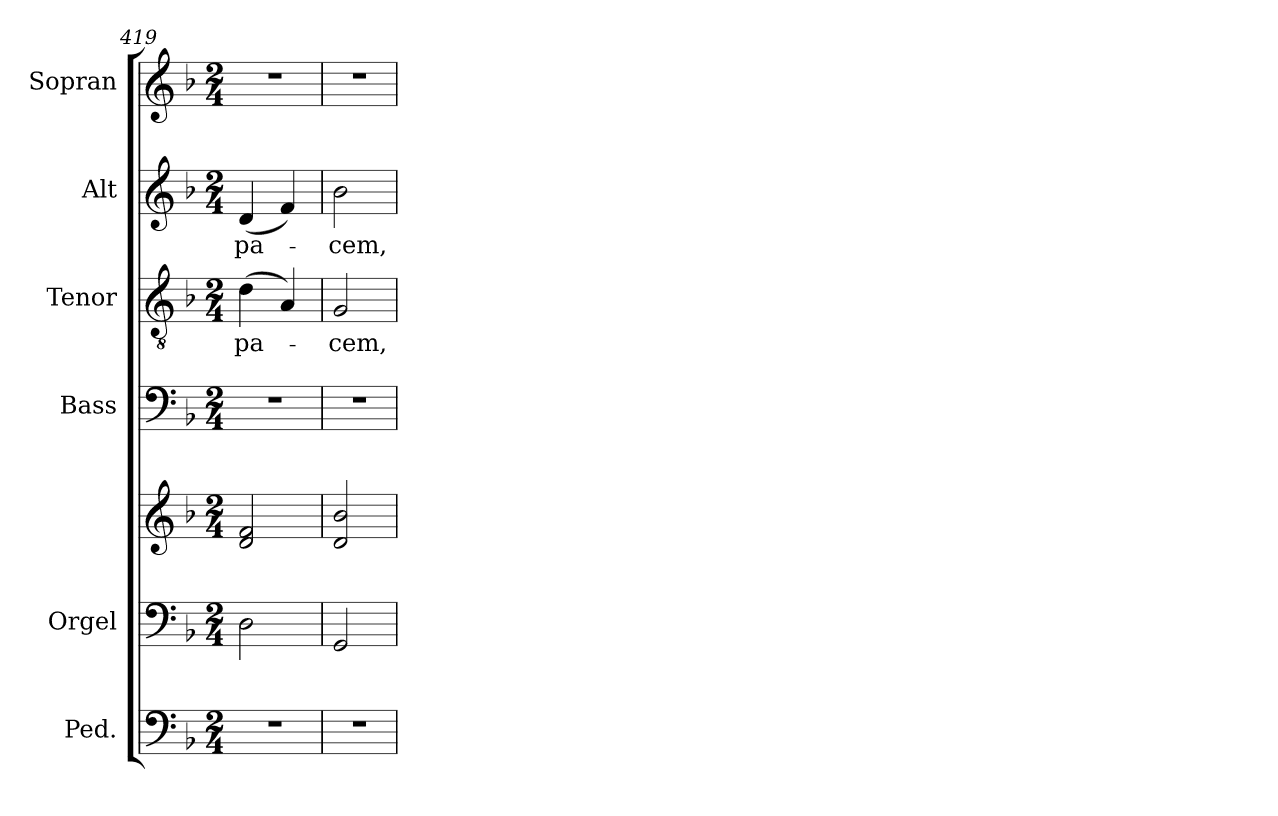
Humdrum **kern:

**kern	**kern	**kern	**kern	**kern	**text	**kern	**text	**kern
*part6	*part5	*part5	*part4	*part3	*part3	*part2	*part2	*part1
*staff7	*staff6	*staff5	*staff4	*staff3	*staff3	*staff2	*staff2	*staff1
*I"Ped.	*I"Orgel	*	*I"Bass	*I"Tenor	*	*I"Alt	*	*I"Sopran
*	*I'Org.	*	*I'B.	*I'T.	*	*I'A.	*	*I'S.
*clefF4	*clefF4	*clefG2	*clefF4	*clefGv2	*	*clefG2	*	*clefG2
*ITrd7c12	*	*	*	*	*	*	*	*
*k[b-]	*k[b-]	*k[b-]	*k[b-]	*k[b-]	*	*k[b-]	*	*k[b-]
*F:	*F:	*F:	*F:	*F:	*	*F:	*	*F:
*M2/4	*M2/4	*M2/4	*M2/4	*M2/4	*	*M2/4	*	*M2/4
=419	=419	=419	=419	=419	=419	=419	=419	=419
!	!	!	!	!	!LO:LY:b	!	!LO:LY:b	!
2r	2D\	2d/ 2f/	2r	(>4d\	pa-	(<4d/	pa-	2r
.	.	.	.	4A/)	.	4f/)	.	.
=420	=420	=420	=420	=420	=420	=420	=420	=420
!	!	!	!	!	!LO:LY:b	!	!LO:LY:b	!
2r	2GG/	2d/ 2b-/	2r	2G/	-cem,	2b-\	-cem,	2r
=	=	=	=	=	=	=	=	=
*-	*-	*-	*-	*-	*-	*-	*-	*-
